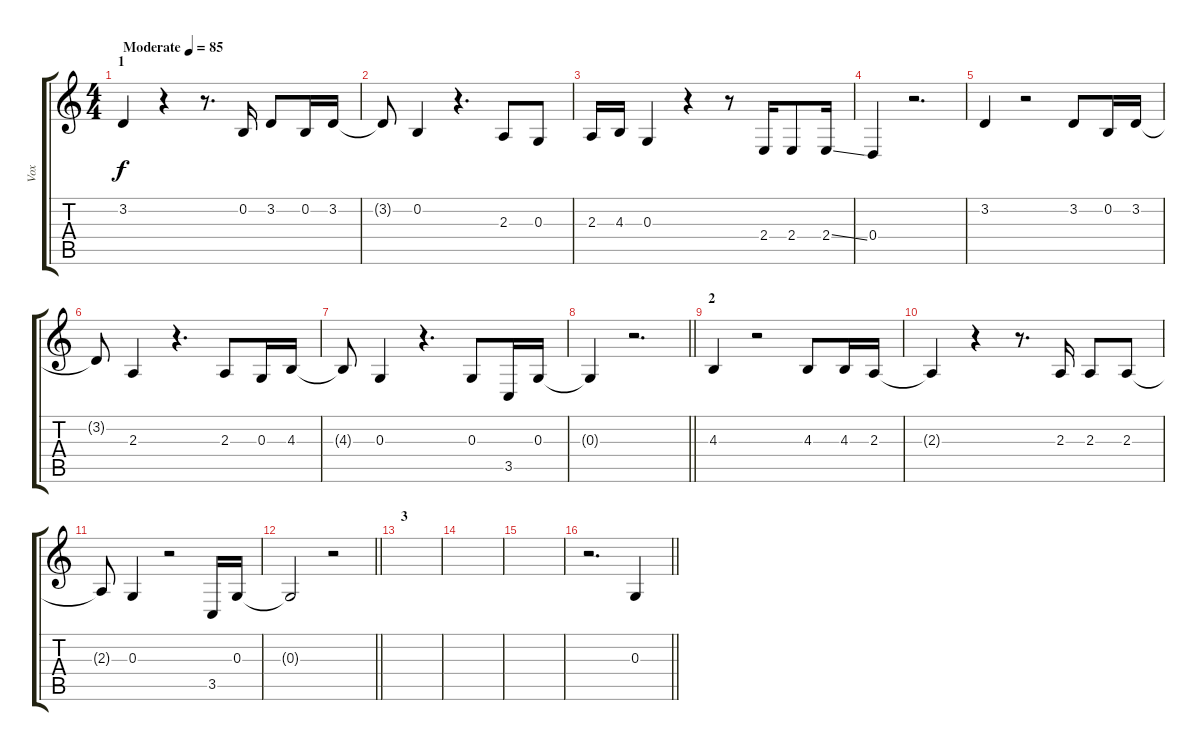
\track ("Vox" "Vox") {instrument tenorsax}
\staff {score tabs}
\tuning (E4 B3 G3 D3 A2 E2) {hide}
\ts (4 4)
\section ("" "1")
\tempo (85 "Moderate")
\clef g2
\ks c
3.2.4{dy f instrument tenorsax} r.4 r.8{d} 0.2.16 3.2.8 0.2.16 3.2.16 |
3.2{t}.8 0.2.4 r.4{d} 2.3.8 0.3.8 |
2.3.16 4.3.16 0.3.4 r.4 r.8 2.4.16 2.4.8 2.4{ss}.16 |
0.4.4 r.2{d} |
3.2.4 r.2 3.2.8 0.2.16 3.2.16 |
3.2{t}.8 2.3.4 r.4{d} 2.3.8 0.3.16 4.3.16 |
4.3{t}.8 0.3.4 r.4{d} 0.3.8 3.5.16 0.3.16 |
\barLineRight lightlight
0.3{t}.4 r.2{d} |
\section ("" "2")
4.3.4 r.2 4.3.8 4.3.16 2.3.16 |
2.3{t}.4 r.4 r.8{d} 2.3.16 2.3.8 2.3.8 |
2.3{t}.8 0.3.4 r.2 3.5.16 0.3.16 |
\barLineRight lightlight
0.3{t}.2 r.2 |
\section ("" "3")
|
|
|
\barLineRight lightlight
r.2{d} 0.3.4
